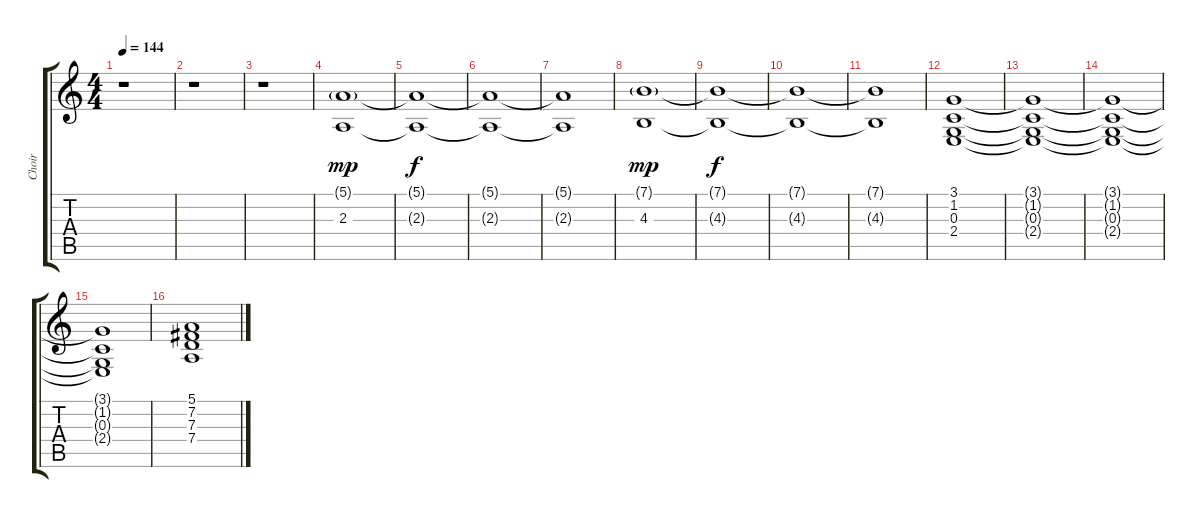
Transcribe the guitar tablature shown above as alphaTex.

\track ("Choir" "Choir") {instrument choiraahs}
\staff {score tabs}
\tuning (E4 B3 G3 D3 A2 E2) {hide}
\ts (4 4)
\tempo 144
\clef g2
\ks c
r.1{dy f} |
r.1 |
r.1 |
(5.1{g} 2.3).1{dy mp volume 9 balance 8 instrument choiraahs} |
(5.1{t} 2.3{t}).1{dy f} |
(5.1{t} 2.3{t}).1 |
(5.1{t} 2.3{t}).1 |
(7.1{g} 4.3).1{dy mp} |
(7.1{t} 4.3{t}).1{dy f} |
(7.1{t} 4.3{t}).1 |
(7.1{t} 4.3{t}).1 |
\section ("" "")
(3.1 1.2 0.3 2.4).1 |
(3.1{t} 1.2{t} 0.3{t} 2.4{t}).1 |
(3.1{t} 1.2{t} 0.3{t} 2.4{t}).1 |
(3.1{t} 1.2{t} 0.3{t} 2.4{t}).1{volume 0} |
(5.1 7.2 7.3 7.4).1{volume 9}
